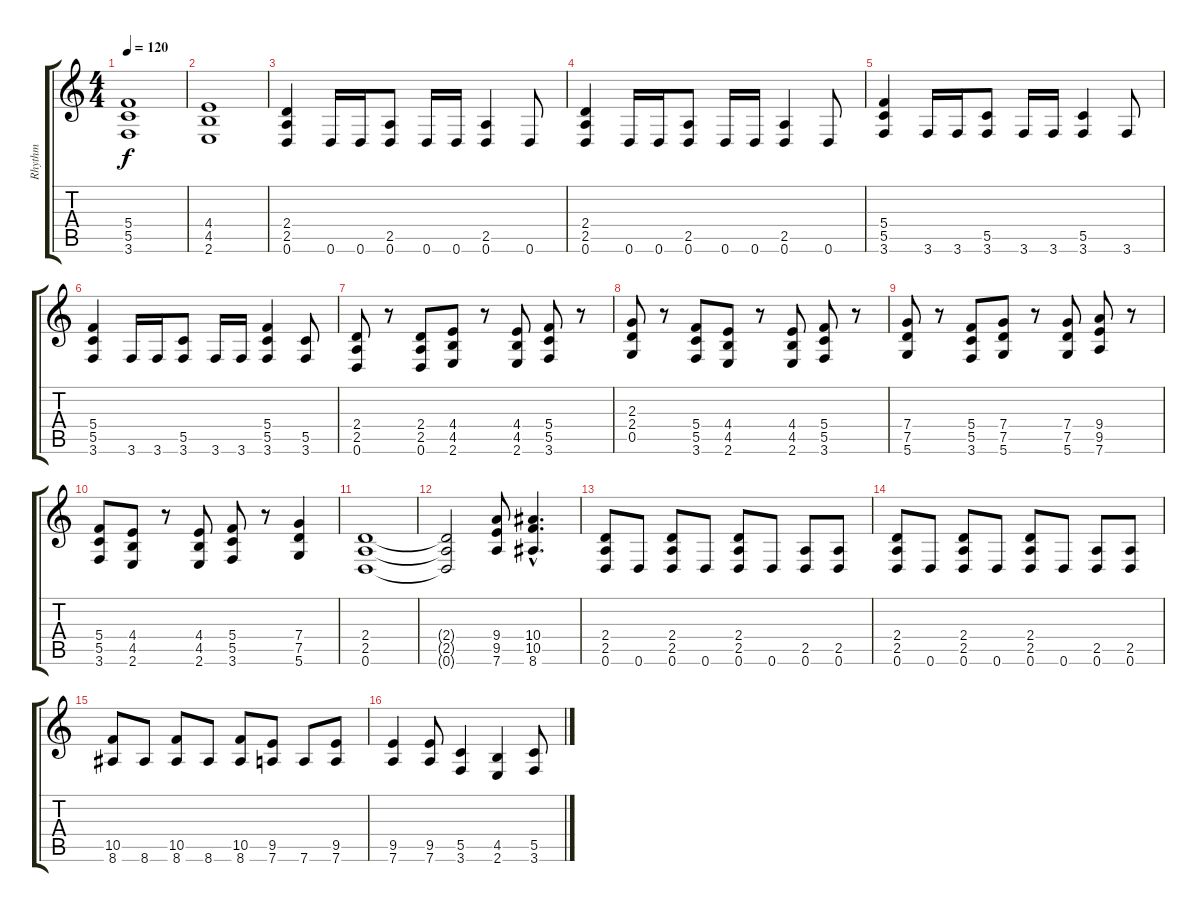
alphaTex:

\track ("Rhythm" "Rhythm") {instrument distortionguitar}
\staff {score tabs}
\tuning (D4 A3 F3 C3 G2 D2) {hide}
\ts (4 4)
\tempo 120
\clef g2
\ks c
(5.4 5.5 3.6).1{dy f} |
(4.4 4.5 2.6).1 |
(2.4 2.5 0.6).4 0.6.16 0.6.16 (2.5 0.6).8 0.6.16 0.6.16 (2.5 0.6).4 0.6.8 |
(2.4 2.5 0.6).4 0.6.16 0.6.16 (2.5 0.6).8 0.6.16 0.6.16 (2.5 0.6).4 0.6.8 |
(5.4 5.5 3.6).4 3.6.16 3.6.16 (5.5 3.6).8 3.6.16 3.6.16 (5.5 3.6).4 3.6.8 |
(5.4 5.5 3.6).4 3.6.16 3.6.16 (5.5 3.6).8 3.6.16 3.6.16 (5.4 5.5 3.6).4 (5.5 3.6).8 |
(2.4 2.5 0.6).8 r.8 (2.4 2.5 0.6).8 (4.4 4.5 2.6).8 r.8 (4.4 4.5 2.6).8 (5.4 5.5 3.6).8 r.8 |
(2.3 2.4 0.5).8 r.8 (5.4 5.5 3.6).8 (4.4 4.5 2.6).8 r.8 (4.4 4.5 2.6).8 (5.4 5.5 3.6).8 r.8 |
(7.4 7.5 5.6).8 r.8 (5.4 5.5 3.6).8 (7.4 7.5 5.6).8 r.8 (7.4 7.5 5.6).8 (9.4 9.5 7.6).8 r.8 |
(5.4 5.5 3.6).8 (4.4 4.5 2.6).8 r.8 (4.4 4.5 2.6).8 (5.4 5.5 3.6).8 r.8 (7.4 7.5 5.6).4 |
(2.4 2.5 0.6).1 |
(2.4{t} 2.5{t} 0.6{t}).2 (9.4 9.5 7.6).8 (10.4{hac} 10.5{hac} 8.6{hac}).4{d} |
(2.4 2.5 0.6).8 0.6.8 (2.4 2.5 0.6).8 0.6.8 (2.4 2.5 0.6).8 0.6.8 (2.5 0.6).8 (2.5 0.6).8 |
(2.4 2.5 0.6).8 0.6.8 (2.4 2.5 0.6).8 0.6.8 (2.4 2.5 0.6).8 0.6.8 (2.5 0.6).8 (2.5 0.6).8 |
(10.5 8.6).8 8.6.8 (10.5 8.6).8 8.6.8 (10.5 8.6).8 (9.5 7.6).8 7.6.8 (9.5 7.6).8 |
(9.5 7.6).4 (9.5 7.6).8 (5.5 3.6).4 (4.5 2.6).4 (5.5 3.6).8
